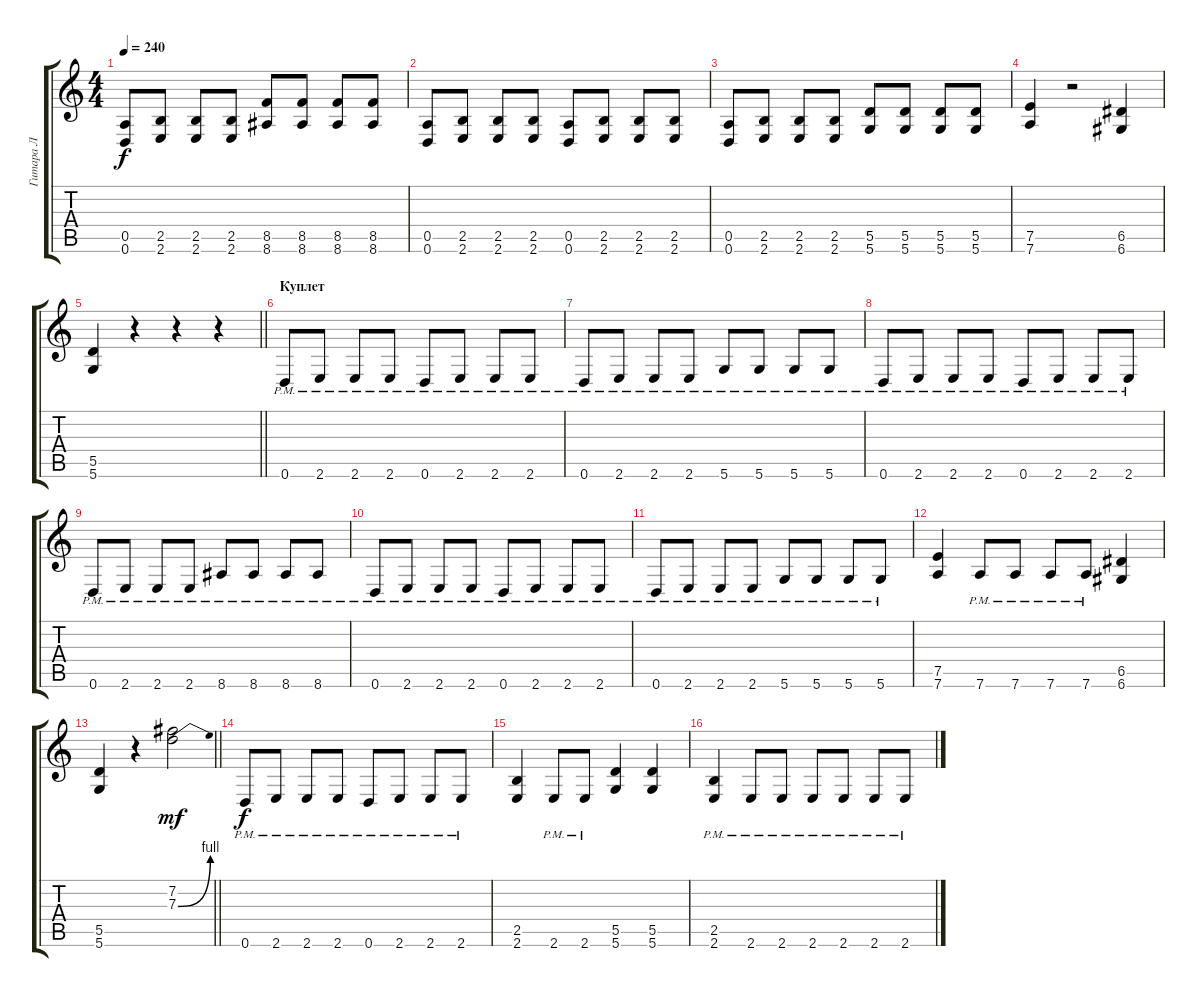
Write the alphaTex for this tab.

\track ("Гитара Л" "Гитара Л") {instrument electricguitarclean}
\staff {score tabs}
\tuning (E4 B3 G3 D3 A2 D2) {hide}
\ts (4 4)
\tempo 240
\clef g2
\ks c
(0.5 0.6).8{dy f} (2.5 2.6).8 (2.5 2.6).8 (2.5 2.6).8 (8.5 8.6).8 (8.5 8.6).8 (8.5 8.6).8 (8.5 8.6).8 |
(0.5 0.6).8 (2.5 2.6).8 (2.5 2.6).8 (2.5 2.6).8 (0.5 0.6).8 (2.5 2.6).8 (2.5 2.6).8 (2.5 2.6).8 |
(0.5 0.6).8 (2.5 2.6).8 (2.5 2.6).8 (2.5 2.6).8 (5.5 5.6).8 (5.5 5.6).8 (5.5 5.6).8 (5.5 5.6).8 |
(7.5 7.6).4 r.2 (6.5 6.6).4 |
\barLineRight lightlight
(5.5 5.6).4 r.4 r.4 r.4 |
\section ("" "Куплет")
0.6{pm}.8 2.6{pm}.8 2.6{pm}.8 2.6{pm}.8 0.6{pm}.8 2.6{pm}.8 2.6{pm}.8 2.6{pm}.8 |
0.6{pm}.8 2.6{pm}.8 2.6{pm}.8 2.6{pm}.8 5.6{pm}.8 5.6{pm}.8 5.6{pm}.8 5.6{pm}.8 |
0.6{pm}.8 2.6{pm}.8 2.6{pm}.8 2.6{pm}.8 0.6{pm}.8 2.6{pm}.8 2.6{pm}.8 2.6{pm}.8 |
0.6{pm}.8 2.6{pm}.8 2.6{pm}.8 2.6{pm}.8 8.6{pm}.8 8.6{pm}.8 8.6{pm}.8 8.6{pm}.8 |
0.6{pm}.8 2.6{pm}.8 2.6{pm}.8 2.6{pm}.8 0.6{pm}.8 2.6{pm}.8 2.6{pm}.8 2.6{pm}.8 |
0.6{pm}.8 2.6{pm}.8 2.6{pm}.8 2.6{pm}.8 5.6{pm}.8 5.6{pm}.8 5.6{pm}.8 5.6{pm}.8 |
(7.5 7.6).4 7.6{pm}.8 7.6{pm}.8 7.6{pm}.8 7.6{pm}.8 (6.5 6.6).4 |
\barLineRight lightlight
(5.5 5.6).4 r.4 (7.2 7.3{be (bend 0 0 60 4)}).2{dy mf} |
0.6{pm}.8{dy f} 2.6{pm}.8 2.6{pm}.8 2.6{pm}.8 0.6{pm}.8 2.6{pm}.8 2.6{pm}.8 2.6{pm}.8 |
(2.5 2.6).4 2.6{pm}.8 2.6{pm}.8 (5.5 5.6).4 (5.5 5.6).4 |
(2.5 2.6{pm}).4 2.6{pm}.8 2.6{pm}.8 2.6{pm}.8 2.6{pm}.8 2.6{pm}.8 2.6{pm}.8
